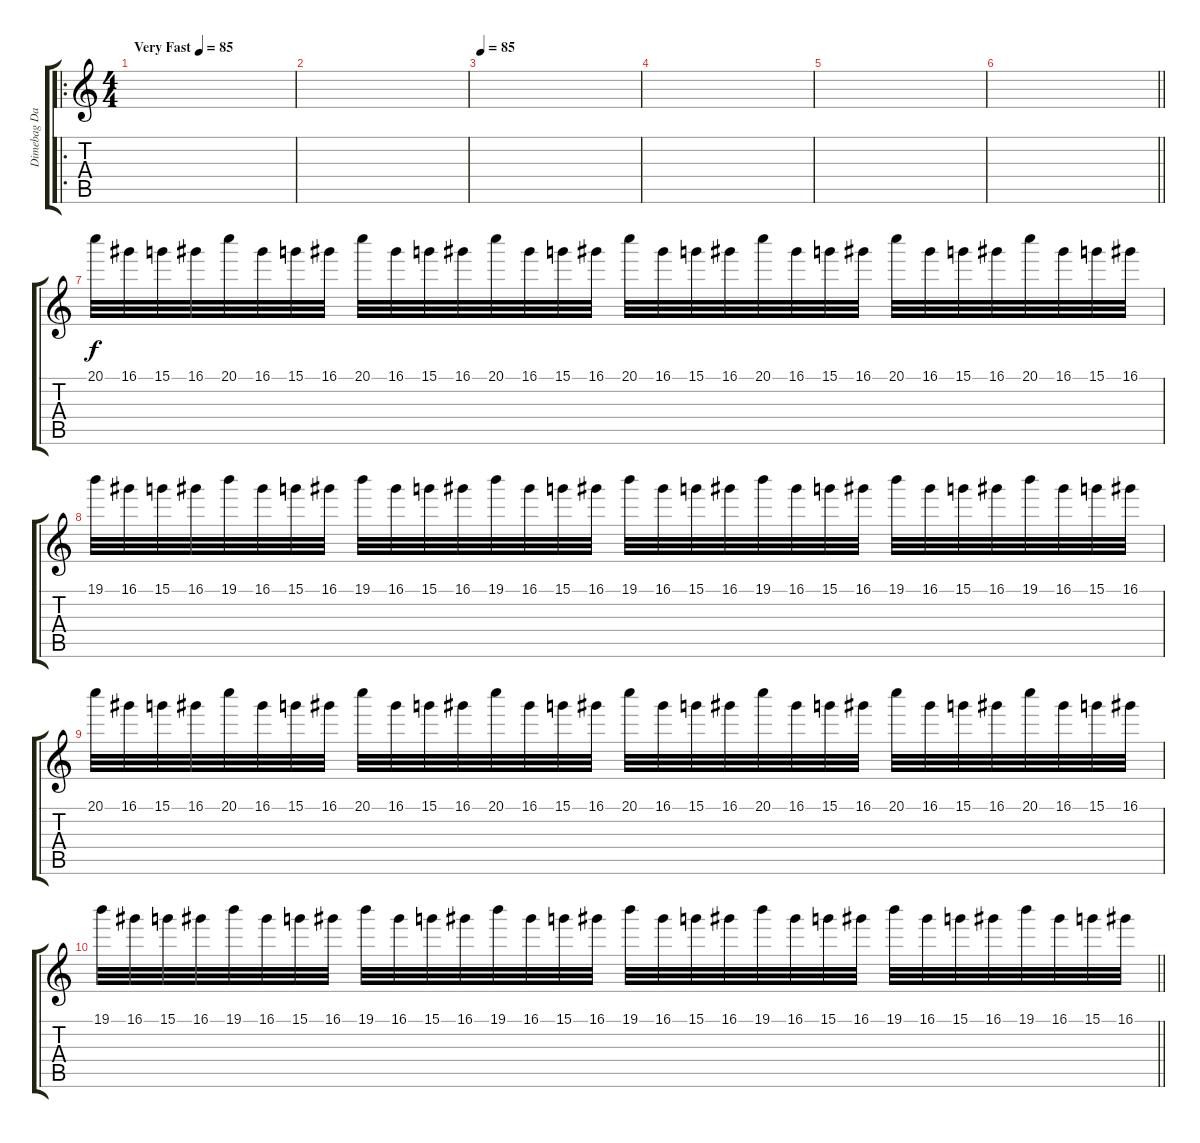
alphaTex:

\track ("Dimebag Darrell (solo)" "Dimebag Da") {instrument distortionguitar}
\staff {score tabs}
\tuning (E4 B3 G3 D3 A2 E2) {hide}
\ro
\ts (4 4)
\tempo (85 "Very Fast")
\clef g2
\ks c
|
|
\tempo 85
|
|
|
\barLineRight lightlight
|
20.1.32{balance 0} 16.1.32 15.1.32 16.1.32 20.1.32 16.1.32 15.1.32 16.1.32 20.1.32 16.1.32 15.1.32 16.1.32 20.1.32 16.1.32 15.1.32 16.1.32 20.1.32 16.1.32 15.1.32 16.1.32 20.1.32 16.1.32 15.1.32 16.1.32 20.1.32 16.1.32 15.1.32 16.1.32 20.1.32 16.1.32 15.1.32 16.1.32 |
19.1.32 16.1.32 15.1.32 16.1.32 19.1.32 16.1.32 15.1.32 16.1.32 19.1.32 16.1.32 15.1.32 16.1.32 19.1.32 16.1.32 15.1.32 16.1.32 19.1.32 16.1.32 15.1.32 16.1.32 19.1.32 16.1.32 15.1.32 16.1.32 19.1.32 16.1.32 15.1.32 16.1.32 19.1.32 16.1.32 15.1.32 16.1.32 |
20.1.32 16.1.32 15.1.32 16.1.32 20.1.32 16.1.32 15.1.32 16.1.32 20.1.32 16.1.32 15.1.32 16.1.32 20.1.32 16.1.32 15.1.32 16.1.32 20.1.32 16.1.32 15.1.32 16.1.32 20.1.32 16.1.32 15.1.32 16.1.32 20.1.32 16.1.32 15.1.32 16.1.32 20.1.32 16.1.32 15.1.32 16.1.32 |
\barLineRight lightlight
19.1.32 16.1.32 15.1.32 16.1.32 19.1.32 16.1.32 15.1.32 16.1.32 19.1.32 16.1.32 15.1.32 16.1.32 19.1.32 16.1.32 15.1.32 16.1.32 19.1.32 16.1.32 15.1.32 16.1.32 19.1.32 16.1.32 15.1.32 16.1.32 19.1.32 16.1.32 15.1.32 16.1.32 19.1.32 16.1.32 15.1.32 16.1.32
